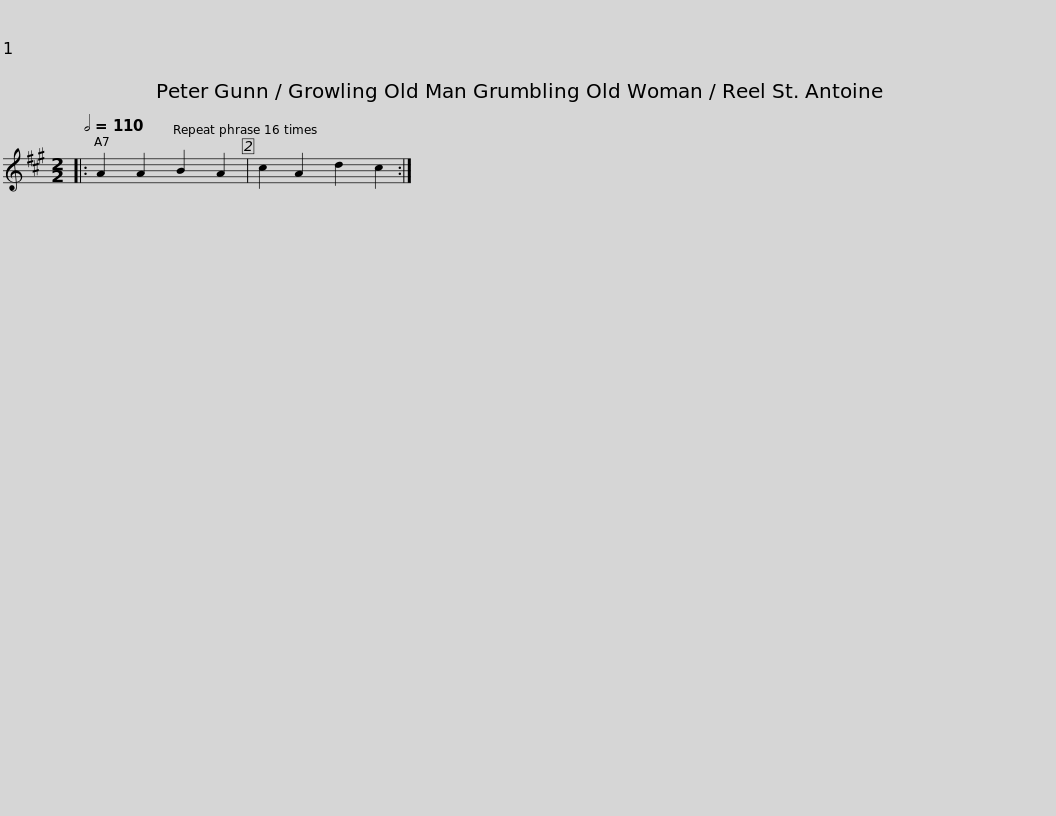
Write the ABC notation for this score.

X:1
L:1/8
Q:1/2=110
M:2/2
I:linebreak $
K:A
V:1 treble
V:1
|: A2 A2 B2 A2 | c2 A2 d2 c2 :| %2
